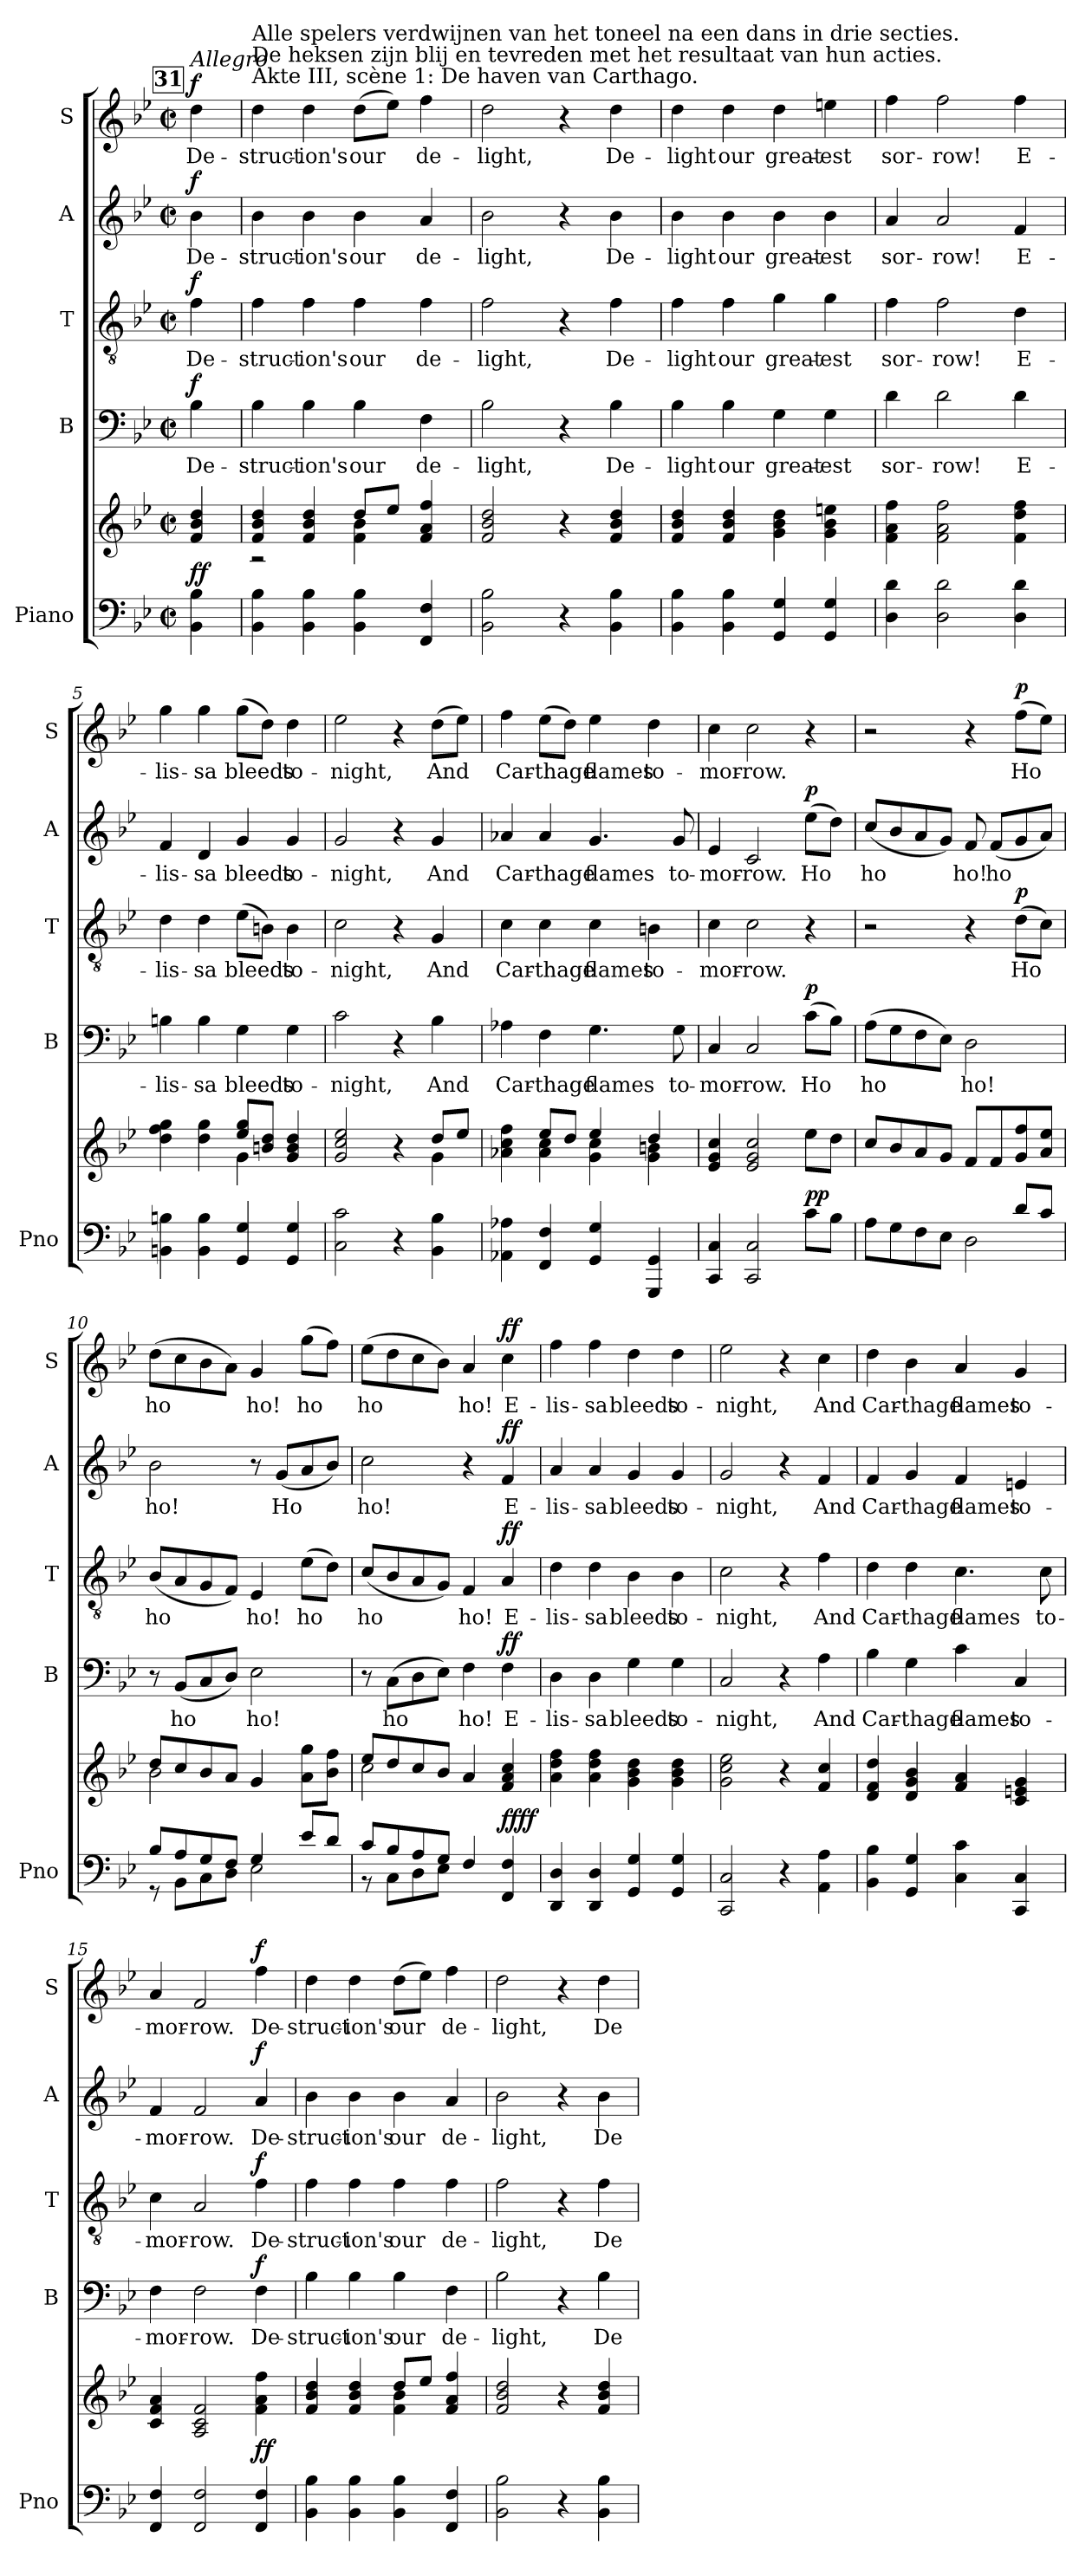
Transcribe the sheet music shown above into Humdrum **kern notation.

**kern	**kern	**dynam	**kern	**text	**dynam	**kern	**text	**dynam	**kern	**text	**dynam	**kern	**text	**dynam
*part5	*part5	*part5	*part4	*part4	*part4	*part3	*part3	*part3	*part2	*part2	*part2	*part1	*part1	*part1
*staff6	*staff5	*staff5/6	*staff4	*staff4	*staff4	*staff3	*staff3	*staff3	*staff2	*staff2	*staff2	*staff1	*staff1	*staff1
*I"Piano	*	*	*I"B	*	*	*I"T	*	*	*I"A	*	*	*I"S	*	*
*I'Pno	*	*	*I'B	*	*	*I'T	*	*	*I'A	*	*	*I'S	*	*
*clefF4	*clefG2	*	*clefF4	*	*	*clefGv2	*	*	*clefG2	*	*	*clefG2	*	*
*k[b-e-]	*k[b-e-]	*	*k[b-e-]	*	*	*k[b-e-]	*	*	*k[b-e-]	*	*	*k[b-e-]	*	*
*M2/2	*M2/2	*	*M2/2	*	*	*M2/2	*	*	*M2/2	*	*	*M2/2	*	*
*met(c|)	*met(c|)	*	*met(c|)	*	*	*met(c|)	*	*	*met(c|)	*	*	*met(c|)	*	*
!!LO:REH:place=s1:a:B:fs=14:t=31
=	=	=	=	=	=	=	=	=	=	=	=	=	=	=
!	!	!	!	!	!	!	!	!	!	!	!	!LO:TX:a:i:t=Allegro	!	!
!	!	!LO:DY:a=2	!	!LO:LY:b	!	!	!LO:LY:b	!	!	!LO:LY:b	!	!	!LO:LY:b	!
!	!	!LO:DY:n=1:a	!	!	!LO:DY:a	!	!	!LO:DY:a	!	!	!LO:DY:a	!	!	!LO:DY:a
4BB-\ 4B-\	4f/ 4b-/ 4dd/	f f	4B-\	De-	f	4f\	De-	f	4b-\	De-	f	4dd\	De-	f
=1	=1	=1	=1	=1	=1	=1	=1	=1	=1	=1	=1	=1	=1	=1
*	*^	*	*	*	*	*	*	*	*	*	*	*	*	*
!	!	!	!	!	!	!	!	!	!	!	!	!	!LO:TX:t=Akte III, scène 1&colon; De haven van Carthago.	!	!
!	!	!	!	!	!	!	!	!	!	!	!	!	!LO:TX:t=De heksen zijn blij en tevreden met het resultaat van hun acties.	!	!
!	!	!	!	!	!	!	!	!	!	!	!	!	!LO:TX:t=Alle spelers verdwijnen van het toneel na een dans in drie secties.	!	!
!	!	!	!	!	!LO:LY:b	!	!	!LO:LY:b	!	!	!LO:LY:b	!	!	!LO:LY:b	!
4BB-\ 4B-\	4f/ 4b-/ 4dd/	2r	.	4B-\	-struct-	.	4f\	-struct-	.	4b-\	-struct-	.	4dd\	-struct-	.
!	!	!	!	!	!LO:LY:b	!	!	!LO:LY:b	!	!	!LO:LY:b	!	!	!LO:LY:b	!
4BB-\ 4B-\	4f/ 4b-/ 4dd/	.	.	4B-\	-ion's	.	4f\	-ion's	.	4b-\	-ion's	.	4dd\	-ion's	.
!	!	!	!	!	!LO:LY:b	!	!	!LO:LY:b	!	!	!LO:LY:b	!	!	!LO:LY:b	!
4BB-\ 4B-\	8dd/L	4f\ 4b-\	.	4B-\	our	.	4f\	our	.	4b-\	our	.	(>8dd\L	our	.
.	8ee-/J	.	.	.	.	.	.	.	.	.	.	.	8ee-\J)	.	.
!	!	!	!	!	!LO:LY:b	!	!	!LO:LY:b	!	!	!LO:LY:b	!	!	!LO:LY:b	!
4FF/ 4F/	4f/ 4a/ 4ff/	4ryy	.	4F\	de-	.	4f\	de-	.	4a/	de-	.	4ff\	de-	.
=2	=2	=2	=2	=2	=2	=2	=2	=2	=2	=2	=2	=2	=2	=2	=2
!	!	!	!	!	!LO:LY:b	!	!	!LO:LY:b	!	!	!LO:LY:b	!	!	!LO:LY:b	!
*	*v	*v	*	*	*	*	*	*	*	*	*	*	*	*	*
2BB-\ 2B-\	2f/ 2b-/ 2dd/	.	2B-\	-light,	.	2f\	-light,	.	2b-\	-light,	.	2dd\	-light,	.
4r	4r	.	4r	.	.	4r	.	.	4r	.	.	4r	.	.
!	!	!	!	!LO:LY:b	!	!	!LO:LY:b	!	!	!LO:LY:b	!	!	!LO:LY:b	!
4BB-\ 4B-\	4f/ 4b-/ 4dd/	.	4B-\	De-	.	4f\	De-	.	4b-\	De-	.	4dd\	De-	.
=3	=3	=3	=3	=3	=3	=3	=3	=3	=3	=3	=3	=3	=3	=3
!	!	!	!	!LO:LY:b	!	!	!LO:LY:b	!	!	!LO:LY:b	!	!	!LO:LY:b	!
4BB-\ 4B-\	4f/ 4b-/ 4dd/	.	4B-\	-light	.	4f\	-light	.	4b-\	-light	.	4dd\	-light	.
!	!	!	!	!LO:LY:b	!	!	!LO:LY:b	!	!	!LO:LY:b	!	!	!LO:LY:b	!
4BB-\ 4B-\	4f/ 4b-/ 4dd/	.	4B-\	our	.	4f\	our	.	4b-\	our	.	4dd\	our	.
!	!	!	!	!LO:LY:b	!	!	!LO:LY:b	!	!	!LO:LY:b	!	!	!LO:LY:b	!
4GG/ 4G/	4g\ 4b-\ 4dd\	.	4G\	great-	.	4g\	great-	.	4b-\	great-	.	4dd\	great-	.
!	!	!	!	!LO:LY:b	!	!	!LO:LY:b	!	!	!LO:LY:b	!	!	!LO:LY:b	!
4GG/ 4G/	4g\ 4b-\ 4een\	.	4G\	-est	.	4g\	-est	.	4b-\	-est	.	4een\	-est	.
=4	=4	=4	=4	=4	=4	=4	=4	=4	=4	=4	=4	=4	=4	=4
!	!	!	!	!LO:LY:b	!	!	!LO:LY:b	!	!	!LO:LY:b	!	!	!LO:LY:b	!
4D\ 4d\	4f\ 4a\ 4ff\	.	4d\	sor-	.	4f\	sor-	.	4a/	sor-	.	4ff\	sor-	.
!	!	!	!	!LO:LY:b	!	!	!LO:LY:b	!	!	!LO:LY:b	!	!	!LO:LY:b	!
2D\ 2d\	2f\ 2a\ 2ff\	.	2d\	-row!	.	2f\	-row!	.	2a/	-row!	.	2ff\	-row!	.
!	!	!	!	!LO:LY:b	!	!	!LO:LY:b	!	!	!LO:LY:b	!	!	!LO:LY:b	!
4D\ 4d\	4f\ 4dd\ 4ff\	.	4d\	E-	.	4d\	E-	.	4f/	E-	.	4ff\	E-	.
=5	=5	=5	=5	=5	=5	=5	=5	=5	=5	=5	=5	=5	=5	=5
*	*^	*	*	*	*	*	*	*	*	*	*	*	*	*
!	!	!	!	!	!LO:LY:b	!	!	!LO:LY:b	!	!	!LO:LY:b	!	!	!LO:LY:b	!
4BBn\ 4Bn\	4dd\ 4ff\ 4gg\	2ryy	.	4Bn\	-lis-	.	4d\	-lis-	.	4f/	-lis-	.	4gg\	-lis-	.
!	!	!	!	!	!LO:LY:b	!	!	!LO:LY:b	!	!	!LO:LY:b	!	!	!LO:LY:b	!
4BB\ 4B\	4dd\ 4gg\	.	.	4B\	-sa	.	4d\	-sa	.	4d/	-sa	.	4gg\	-sa	.
!	!	!	!	!	!LO:LY:b	!	!	!LO:LY:b	!	!	!LO:LY:b	!	!	!LO:LY:b	!
4GG/ 4G/	8ee-/ 8gg/L	4g\	.	4G\	bleeds	.	(>8e-\L	bleeds	.	4g/	bleeds	.	(>8gg\L	bleeds	.
.	8bn/ 8dd/J	.	.	.	.	.	8Bn\J)	.	.	.	.	.	8dd\J)	.	.
!	!	!	!	!	!LO:LY:b	!	!	!LO:LY:b	!	!	!LO:LY:b	!	!	!LO:LY:b	!
4GG/ 4G/	4g/ 4b/ 4dd/	4ryy	.	4G\	to-	.	4B\	to-	.	4g/	to-	.	4dd\	to-	.
!!LO:PB:g=z
=6	=6	=6	=6	=6	=6	=6	=6	=6	=6	=6	=6	=6	=6	=6	=6
!	!	!	!	!	!LO:LY:b	!	!	!LO:LY:b	!	!	!LO:LY:b	!	!	!LO:LY:b	!
2C\ 2c\	2g/ 2cc/ 2ee-/	2.ryy	.	2c\	-night,	.	2c\	-night,	.	2g/	-night,	.	2ee-\	-night,	.
4r	4r	.	.	4r	.	.	4r	.	.	4r	.	.	4r	.	.
!	!	!	!	!	!LO:LY:b	!	!	!LO:LY:b	!	!	!LO:LY:b	!	!	!LO:LY:b	!
4BB-\ 4B-\	8dd/L	4g\	.	4B-\	And	.	4G/	And	.	4g/	And	.	(>8dd\L	And	.
.	8ee-/J	.	.	.	.	.	.	.	.	.	.	.	8ee-\J)	.	.
=7	=7	=7	=7	=7	=7	=7	=7	=7	=7	=7	=7	=7	=7	=7	=7
!	!	!	!	!	!LO:LY:b	!	!	!LO:LY:b	!	!	!LO:LY:b	!	!	!LO:LY:b	!
4AA-X\ 4A-X\	4a-X\ 4cc\ 4ff\	4ryy	.	4A-X\	Car-	.	4c\	Car-	.	4a-X/	Car-	.	4ff\	Car-	.
!	!	!	!	!	!LO:LY:b	!	!	!LO:LY:b	!	!	!LO:LY:b	!	!	!LO:LY:b	!
4FF/ 4F/	8ee-/L	4a-\ 4cc\	.	4F\	-thage	.	4c\	-thage	.	4a-/	-thage	.	(>8ee-\L	-thage	.
.	8dd/J	.	.	.	.	.	.	.	.	.	.	.	8dd\J)	.	.
!	!	!	!	!	!LO:LY:b	!	!	!LO:LY:b	!	!	!LO:LY:b	!	!	!LO:LY:b	!
4GG/ 4G/	4ee-/	4g\ 4cc\	.	4.G\	flames	.	4c\	flames	.	4.g/	flames	.	4ee-\	flames	.
!	!	!	!	!	!	!	!	!LO:LY:b	!	!	!	!	!	!LO:LY:b	!
4GGG/ 4GG/	4dd/	4g\ 4bn\	.	.	.	.	4Bn\	to-	.	.	.	.	4dd\	to-	.
!	!	!	!	!	!LO:LY:b	!	!	!	!	!	!LO:LY:b	!	!	!	!
.	.	.	.	8G\	to-	.	.	.	.	8g/	to-	.	.	.	.
*	*v	*v	*	*	*	*	*	*	*	*	*	*	*	*	*
=8	=8	=8	=8	=8	=8	=8	=8	=8	=8	=8	=8	=8	=8	=8
!	!	!	!	!LO:LY:b	!	!	!LO:LY:b	!	!	!LO:LY:b	!	!	!LO:LY:b	!
4CC/ 4C/	4e-/ 4g/ 4cc/	.	4C/	-mor-	.	4c\	-mor-	.	4e-/	-mor-	.	4cc\	-mor-	.
!	!	!	!	!LO:LY:b	!	!	!LO:LY:b	!	!	!LO:LY:b	!	!	!LO:LY:b	!
2CC/ 2C/	2e-/ 2g/ 2cc/	.	2C/	-row.	.	2c\	-row.	.	2c/	-row.	.	2cc\	-row.	.
!	!	!LO:DY:a=2	!	!LO:LY:b	!	!	!	!	!	!LO:LY:b	!	!	!	!
!	!	!LO:DY:n=1:a	!	!	!LO:DY:a	!	!	!	!	!	!LO:DY:a	!	!	!
8c\L	8ee-\L	p p	(>8c\L	Ho	p	4r	.	.	(>8ee-\L	Ho	p	4r	.	.
8B-\J	8dd\J	.	8B-\J)	.	.	.	.	.	8dd\J)	.	.	.	.	.
=9	=9	=9	=9	=9	=9	=9	=9	=9	=9	=9	=9	=9	=9	=9
*^	*	*	*	*	*	*	*	*	*	*	*	*	*	*
!	!	!	!	!	!LO:LY:b	!	!	!	!	!	!LO:LY:b	!	!	!	!
8A\L	2.ryy	8cc/L	.	(>8A\L	ho	.	2r	.	.	(<8cc/L	ho	.	2r	.	.
8G\	.	8b-/	.	8G\	.	.	.	.	.	8b-/	.	.	.	.	.
8F\	.	8a/	.	8F\	.	.	.	.	.	8a/	.	.	.	.	.
8E-\J	.	8g/J	.	8E-\J)	.	.	.	.	.	8g/J)	.	.	.	.	.
!	!	!	!	!	!LO:LY:b	!	!	!	!	!	!LO:LY:b	!	!	!	!
2D\	.	8f/L	.	2D\	ho!	.	4r	.	.	8f/	ho!	.	4r	.	.
!	!	!	!	!	!	!	!	!	!	!	!LO:LY:b	!	!	!	!
.	.	8f/	.	.	.	.	.	.	.	(<8f/L	ho	.	.	.	.
!	!	!	!	!	!	!	!	!LO:LY:b	!LO:DY:a	!	!	!	!	!LO:LY:b	!LO:DY:a
.	8d/L	8g/ 8ff/	.	.	.	.	(>8d\L	Ho	p	8g/	.	.	(>8ff\L	Ho	p
.	8c/J	8a/ 8ee-/J	.	.	.	.	8c\J)	.	.	8a/J)	.	.	8ee-\J)	.	.
=10	=10	=10	=10	=10	=10	=10	=10	=10	=10	=10	=10	=10	=10	=10	=10
*	*	*^	*	*	*	*	*	*	*	*	*	*	*	*	*
!	!	!	!	!	!	!	!	!	!LO:LY:b	!	!	!LO:LY:b	!	!	!LO:LY:b	!
8B-/L	8r	8dd/L	2b-\	.	8r	.	.	(<8B-/L	ho	.	2b-\	ho!	.	(>8dd\L	ho	.
!	!	!	!	!	!	!LO:LY:b	!	!	!	!	!	!	!	!	!	!
8A/	8BB-\L	8cc/	.	.	(<8BB-/L	ho	.	8A/	.	.	.	.	.	8cc\	.	.
8G/	8C\	8b-/	.	.	8C/	.	.	8G/	.	.	.	.	.	8b-\	.	.
8F/J	8D\J	8a/J	.	.	8D/J)	.	.	8F/J)	.	.	.	.	.	8a\J)	.	.
!	!	!	!	!	!	!LO:LY:b	!	!	!LO:LY:b	!	!	!	!	!	!LO:LY:b	!
4G/	2E-\	4g/	2ryy	.	2E-\	ho!	.	4E-/	ho!	.	8r	.	.	4g/	ho!	.
!	!	!	!	!	!	!	!	!	!	!	!	!LO:LY:b	!	!	!	!
.	.	.	.	.	.	.	.	.	.	.	(<8g/L	Ho	.	.	.	.
!	!	!	!	!	!	!	!	!	!LO:LY:b	!	!	!	!	!	!LO:LY:b	!
8e-/L	.	8a\ 8gg\L	.	.	.	.	.	(>8e-\L	ho	.	8a/	.	.	(>8gg\L	ho	.
8d/J	.	8b-\ 8ff\J	.	.	.	.	.	8d\J)	.	.	8b-/J)	.	.	8ff\J)	.	.
!!LO:LB:g=z
=11	=11	=11	=11	=11	=11	=11	=11	=11	=11	=11	=11	=11	=11	=11	=11	=11
!	!	!	!	!	!	!	!	!	!LO:LY:b	!	!	!LO:LY:b	!	!	!LO:LY:b	!
8c/L	8r	8ee-/L	2cc\	.	8r	.	.	(<8c/L	ho	.	2cc\	ho!	.	(>8ee-\L	ho	.
!	!	!	!	!	!	!LO:LY:b	!	!	!	!	!	!	!	!	!	!
8B-/	8C\L	8dd/	.	.	(>8C\L	ho	.	8B-/	.	.	.	.	.	8dd\	.	.
8A/	8D\	8cc/	.	.	8D\	.	.	8A/	.	.	.	.	.	8cc\	.	.
8G/J	8E-\J	8b-/J	.	.	8E-\J)	.	.	8G/J)	.	.	.	.	.	8b-\J)	.	.
!	!	!	!	!	!	!LO:LY:b	!	!	!LO:LY:b	!	!	!	!	!	!LO:LY:b	!
4F/	2ryy	4a/	2ryy	.	4F\	ho!	.	4F/	ho!	.	4r	.	.	4a/	ho!	.
!	!	!	!	!LO:DY:a=2	!	!LO:LY:b	!	!	!LO:LY:b	!	!	!LO:LY:b	!	!	!LO:LY:b	!
!	!	!	!	!LO:DY:n=1:a	!	!	!LO:DY:a	!	!	!LO:DY:a	!	!	!LO:DY:a	!	!	!LO:DY:a
4FF/ 4F/	.	4f/ 4a/ 4cc/	.	ff ff	4F\	E-	ff	4A/	E-	ff	4f/	E-	ff	4cc\	E-	ff
*v	*v	*	*	*	*	*	*	*	*	*	*	*	*	*	*	*
*	*v	*v	*	*	*	*	*	*	*	*	*	*	*	*	*
=12	=12	=12	=12	=12	=12	=12	=12	=12	=12	=12	=12	=12	=12	=12
!	!	!	!	!LO:LY:b	!	!	!LO:LY:b	!	!	!LO:LY:b	!	!	!LO:LY:b	!
4DD/ 4D/	4a\ 4dd\ 4ff\	.	4D\	-lis-	.	4d\	-lis-	.	4a/	-lis-	.	4ff\	-lis-	.
!	!	!	!	!LO:LY:b	!	!	!LO:LY:b	!	!	!LO:LY:b	!	!	!LO:LY:b	!
4DD/ 4D/	4a\ 4dd\ 4ff\	.	4D\	-sa	.	4d\	-sa	.	4a/	-sa	.	4ff\	-sa	.
!	!	!	!	!LO:LY:b	!	!	!LO:LY:b	!	!	!LO:LY:b	!	!	!LO:LY:b	!
4GG/ 4G/	4g\ 4b-\ 4dd\	.	4G\	bleeds	.	4B-\	bleeds	.	4g/	bleeds	.	4dd\	bleeds	.
!	!	!	!	!LO:LY:b	!	!	!LO:LY:b	!	!	!LO:LY:b	!	!	!LO:LY:b	!
4GG/ 4G/	4g\ 4b-\ 4dd\	.	4G\	to-	.	4B-\	to-	.	4g/	to-	.	4dd\	to-	.
=13	=13	=13	=13	=13	=13	=13	=13	=13	=13	=13	=13	=13	=13	=13
!	!	!	!	!LO:LY:b	!	!	!LO:LY:b	!	!	!LO:LY:b	!	!	!LO:LY:b	!
2CC/ 2C/	2g\ 2cc\ 2ee-\	.	2C/	-night,	.	2c\	-night,	.	2g/	-night,	.	2ee-\	-night,	.
4r	4r	.	4r	.	.	4r	.	.	4r	.	.	4r	.	.
!	!	!	!	!LO:LY:b	!	!	!LO:LY:b	!	!	!LO:LY:b	!	!	!LO:LY:b	!
4AA\ 4A\	4f/ 4cc/	.	4A\	And	.	4f\	And	.	4f/	And	.	4cc\	And	.
=14	=14	=14	=14	=14	=14	=14	=14	=14	=14	=14	=14	=14	=14	=14
!	!	!	!	!LO:LY:b	!	!	!LO:LY:b	!	!	!LO:LY:b	!	!	!LO:LY:b	!
4BB-\ 4B-\	4d/ 4f/ 4dd/	.	4B-\	Car-	.	4d\	Car-	.	4f/	Car-	.	4dd\	Car-	.
!	!	!	!	!LO:LY:b	!	!	!LO:LY:b	!	!	!LO:LY:b	!	!	!LO:LY:b	!
4GG/ 4G/	4d/ 4g/ 4b-/	.	4G\	-thage	.	4d\	-thage	.	4g/	-thage	.	4b-\	-thage	.
!	!	!	!	!LO:LY:b	!	!	!LO:LY:b	!	!	!LO:LY:b	!	!	!LO:LY:b	!
4C\ 4c\	4f/ 4a/	.	4c\	flames	.	4.c\	flames	.	4f/	flames	.	4a/	flames	.
!	!	!	!	!LO:LY:b	!	!	!	!	!	!LO:LY:b	!	!	!LO:LY:b	!
4CC/ 4C/	4c/ 4en/ 4g/	.	4C/	to-	.	.	.	.	4en/	to-	.	4g/	to-	.
!	!	!	!	!	!	!	!LO:LY:b	!	!	!	!	!	!	!
.	.	.	.	.	.	8c\	to-	.	.	.	.	.	.	.
=15	=15	=15	=15	=15	=15	=15	=15	=15	=15	=15	=15	=15	=15	=15
!	!	!	!	!LO:LY:b	!	!	!LO:LY:b	!	!	!LO:LY:b	!	!	!LO:LY:b	!
4FF/ 4F/	4c/ 4f/ 4a/	.	4F\	-mor-	.	4c\	-mor-	.	4f/	-mor-	.	4a/	-mor-	.
!	!	!	!	!LO:LY:b	!	!	!LO:LY:b	!	!	!LO:LY:b	!	!	!LO:LY:b	!
2FF/ 2F/	2A/ 2c/ 2f/	.	2F\	-row.	.	2A/	-row.	.	2f/	-row.	.	2f/	-row.	.
!	!	!LO:DY:a=2	!	!LO:LY:b	!	!	!LO:LY:b	!	!	!LO:LY:b	!	!	!LO:LY:b	!
!	!	!LO:DY:n=1:a	!	!	!LO:DY:a	!	!	!LO:DY:a	!	!	!LO:DY:a	!	!	!LO:DY:a
4FF/ 4F/	4f\ 4a\ 4ff\	f f	4F\	De-	f	4f\	De-	f	4a/	De-	f	4ff\	De-	f
!!LO:PB:g=z
=16	=16	=16	=16	=16	=16	=16	=16	=16	=16	=16	=16	=16	=16	=16
*	*^	*	*	*	*	*	*	*	*	*	*	*	*	*
!	!	!	!	!	!LO:LY:b	!	!	!LO:LY:b	!	!	!LO:LY:b	!	!	!LO:LY:b	!
4BB-\ 4B-\	4f/ 4b-/ 4dd/	2ryy	.	4B-\	-struct-	.	4f\	-struct-	.	4b-\	-struct-	.	4dd\	-struct-	.
!	!	!	!	!	!LO:LY:b	!	!	!LO:LY:b	!	!	!LO:LY:b	!	!	!LO:LY:b	!
4BB-\ 4B-\	4f/ 4b-/ 4dd/	.	.	4B-\	-ion's	.	4f\	-ion's	.	4b-\	-ion's	.	4dd\	-ion's	.
!	!	!	!	!	!LO:LY:b	!	!	!LO:LY:b	!	!	!LO:LY:b	!	!	!LO:LY:b	!
4BB-\ 4B-\	8dd/L	4f\ 4b-\	.	4B-\	our	.	4f\	our	.	4b-\	our	.	(>8dd\L	our	.
.	8ee-/J	.	.	.	.	.	.	.	.	.	.	.	8ee-\J)	.	.
!	!	!	!	!	!LO:LY:b	!	!	!LO:LY:b	!	!	!LO:LY:b	!	!	!LO:LY:b	!
4FF/ 4F/	4f/ 4a/ 4ff/	4ryy	.	4F\	de-	.	4f\	de-	.	4a/	de-	.	4ff\	de-	.
=17	=17	=17	=17	=17	=17	=17	=17	=17	=17	=17	=17	=17	=17	=17	=17
!	!	!	!	!	!LO:LY:b	!	!	!LO:LY:b	!	!	!LO:LY:b	!	!	!LO:LY:b	!
*	*v	*v	*	*	*	*	*	*	*	*	*	*	*	*	*
2BB-\ 2B-\	2f/ 2b-/ 2dd/	.	2B-\	-light,	.	2f\	-light,	.	2b-\	-light,	.	2dd\	-light,	.
4r	4r	.	4r	.	.	4r	.	.	4r	.	.	4r	.	.
!	!	!	!	!LO:LY:b	!	!	!LO:LY:b	!	!	!LO:LY:b	!	!	!LO:LY:b	!
4BB-\ 4B-\	4f/ 4b-/ 4dd/	.	4B-\	De-	.	4f\	De-	.	4b-\	De-	.	4dd\	De-	.
=	=	=	=	=	=	=	=	=	=	=	=	=	=	=
*-	*-	*-	*-	*-	*-	*-	*-	*-	*-	*-	*-	*-	*-	*-
